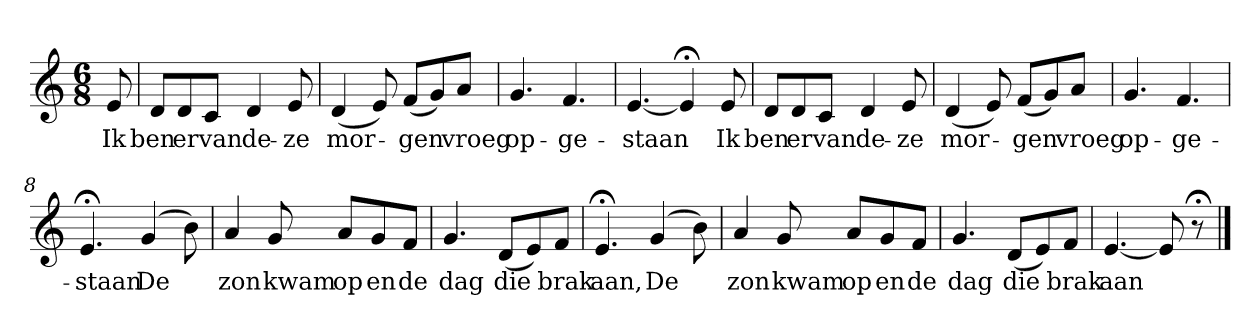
**kern	**text
*part1	*part1
*staff1	*staff1
*k[]	*
*C:	*
*M6/8	*
*MM120	*
=	=
8e	Ik
=1	=1
8dL	ben
8d	er
8cJ	van
4d	de-
8e	-ze
=2	=2
(4d	mor-
8e)	.
(8fL	-gen
8g)	.
8aJ	vroeg
=3	=3
4.g	op-
4.f	-ge-
=4	=4
[4.e	-staan
4e;<]	.
8e	Ik
=5	=5
8dL	ben
8d	er
8cJ	van
4d	de-
8e	-ze
=6	=6
(4d	mor-
8e)	.
(8fL	-gen
8g)	.
8aJ	vroeg
=7	=7
4.g	op-
4.f	-ge-
=8	=8
4.e;<	-staan
(4g	De
8b)	.
=9	=9
4a	zon
8g	kwam
8aL	op
8g	en
8fJ	de
=10	=10
4.g	dag
(8dL	die
8e)	.
8fJ	brak
=11	=11
4.e;<	aan,
(4g	De
8b)	.
=12	=12
4a	zon
8g	kwam
8aL	op
8g	en
8fJ	de
=13	=13
4.g	dag
(8dL	die
8e)	.
8fJ	brak
=14	=14
[4.e	aan
8e]	.
8r;<	.
==	==
*-	*-
